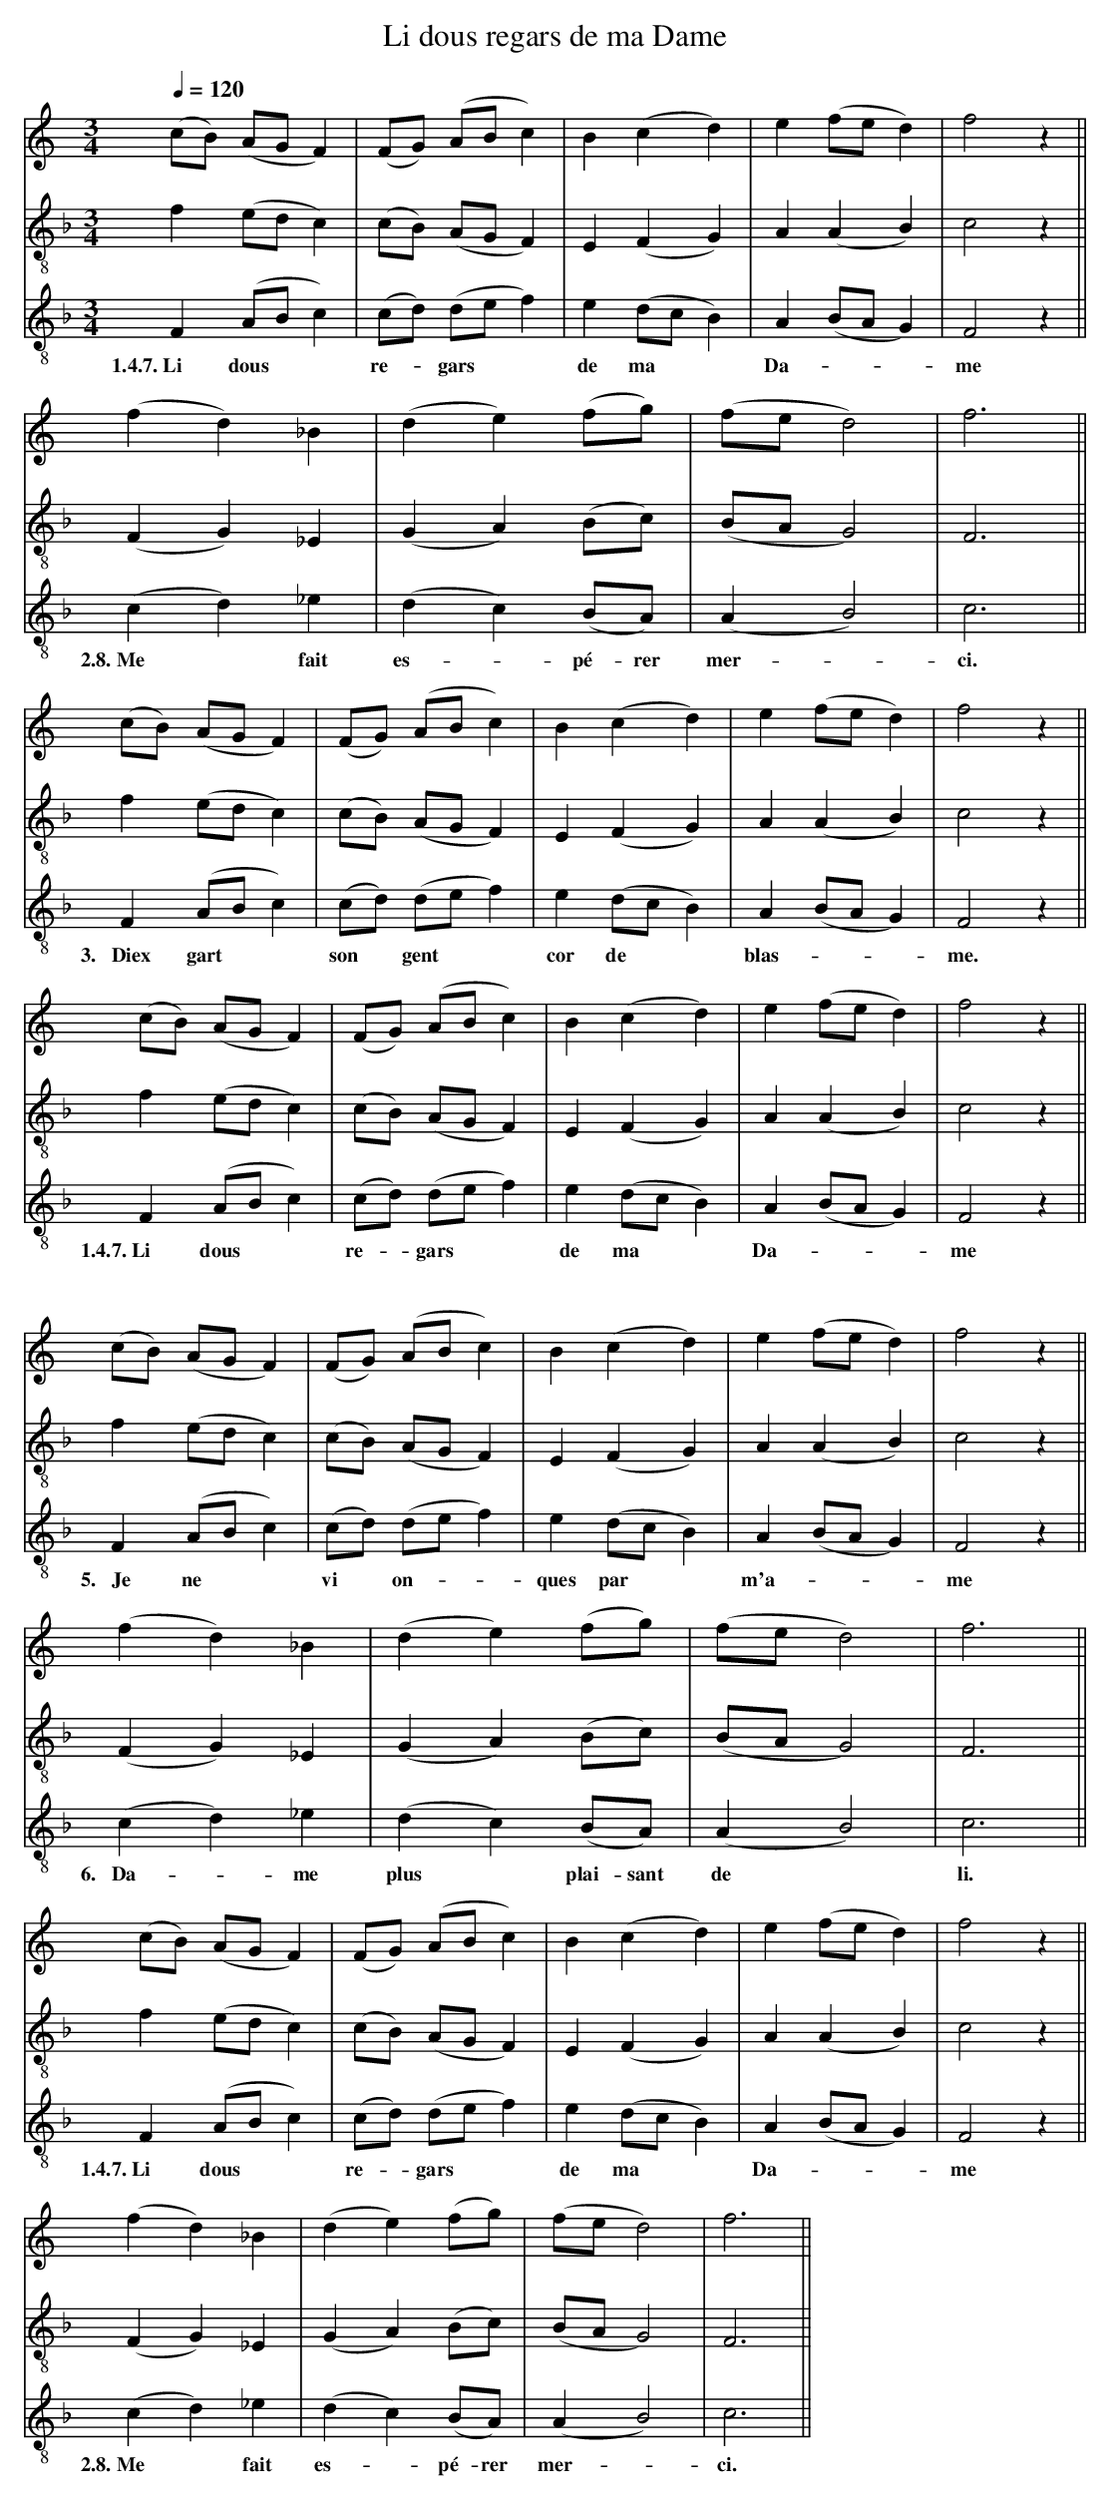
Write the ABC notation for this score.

X:1
T:Li dous regars de ma Dame
M:3/4
L:1/4
Q:1/4=120
K:F
V:1 clef=treble
V:2 clef=treble-8 middle=B,
V:3 clef=treble-8 middle=B,
[V:1] [K:C](c/B/) (A/G/F)  |(F/G/)  (A/B/c)   | B  (cd)    | e  (f/e/d)   | f2  z||
[V:2] [K:F] F     (E/D/C)  |(C/B,/) (A,/G,/F,)| E, (F,G,)  | A, (A,B,)    | C2  z||
[V:3] [K:F] F,    (A,/B,/C)|(C/D/)  (D/E/F)   | E  (D/C/B,)| A, (B,/A,/G,)| F,2 z||
w:   1.4.7.~Li     dous**    re-*    gars**    de  ma**    Da-***     me
[V:1] [K:C](fd)   _B |(de)   (f/g/)  |(f/e/d2)  | f3 ||
[V:2] [K:F](F,G,) _E,|(G,A,) (B,/C/) |(B,/A,/G,2)| F,3||
[V:3] [K:F](CD)   _E |(DC)   (B,/A,/)|(A,  B,2)  | C3 ||
w:     2.8.~Me*  fait es-*   pé-rer   mer-*  ci.
[V:1] [K:C](c/B/) (A/G/F)  |(F/G/)  (A/B/c)   | B  (cd)    | e  (f/e/d)   | f2  z||
[V:2] [K:F] F     (E/D/C)  |(C/B,/) (A,/G,/F,)| E, (F,G,)  | A, (A,B,)    | C2  z||
[V:3] [K:F] F,    (A,/B,/C)|(C/D/)  (D/E/F)   | E  (D/C/B,)| A, (B,/A,/G,)| F,2 z||
w:    3.~~~Diex    gart**    son*    gent**    cor de**    blas-***   me.
[V:1] [K:C](c/B/) (A/G/F)  |(F/G/)  (A/B/c)   | B  (cd)    | e  (f/e/d)   | f2  z||
[V:2] [K:F] F     (E/D/C)  |(C/B,/) (A,/G,/F,)| E, (F,G,)  | A, (A,B,)    | C2  z||
[V:3] [K:F] F,    (A,/B,/C)|(C/D/)  (D/E/F)   | E  (D/C/B,)| A, (B,/A,/G,)| F,2 z||
w:   1.4.7.~Li     dous**    re-*    gars**    de  ma**    Da-***     me
[V:1] [K:C](c/B/) (A/G/F)  |(F/G/)  (A/B/c)   | B  (cd)    | e  (f/e/d)   | f2  z||
[V:2] [K:F] F     (E/D/C)  |(C/B,/) (A,/G,/F,)| E, (F,G,)  | A, (A,B,)    | C2  z||
[V:3] [K:F] F,    (A,/B,/C)|(C/D/)  (D/E/F)   | E  (D/C/B,)| A, (B,/A,/G,)| F,2 z||
w:    5.~~~Je      ne**      vi*     on-**    ques par**  m'a-***    me
[V:1] [K:C](fd)   _B |(de)   (f/g/)  |(f/e/d2)  | f3 ||
[V:2] [K:F](F,G,) _E,|(G,A,) (B,/C/) |(B,/A,/G,2)| F,3||
[V:3] [K:F](CD)   _E |(DC)   (B,/A,/)|(A,  B,2)  | C3 ||
w:     6.~~~Da-*  me  plus*  plai-sant de*    li.
[V:1] [K:C](c/B/) (A/G/F)  |(F/G/)  (A/B/c)   | B  (cd)    | e  (f/e/d)   | f2  z||
[V:2] [K:F] F     (E/D/C)  |(C/B,/) (A,/G,/F,)| E, (F,G,)  | A, (A,B,)    | C2  z||
[V:3] [K:F] F,    (A,/B,/C)|(C/D/)  (D/E/F)   | E  (D/C/B,)| A, (B,/A,/G,)| F,2 z||
w:   1.4.7.~Li     dous**    re-*    gars**    de  ma**    Da-***     me
[V:1] [K:C](fd)   _B |(de)   (f/g/)  |(f/e/d2)  | f3 ||
[V:2] [K:F](F,G,) _E,|(G,A,) (B,/C/) |(B,/A,/G,2)| F,3||
[V:3] [K:F](CD)   _E |(DC)   (B,/A,/)|(A,  B,2)  | C3 ||
w:     2.8.~Me*  fait es-*   pé-rer   mer-*  ci.
